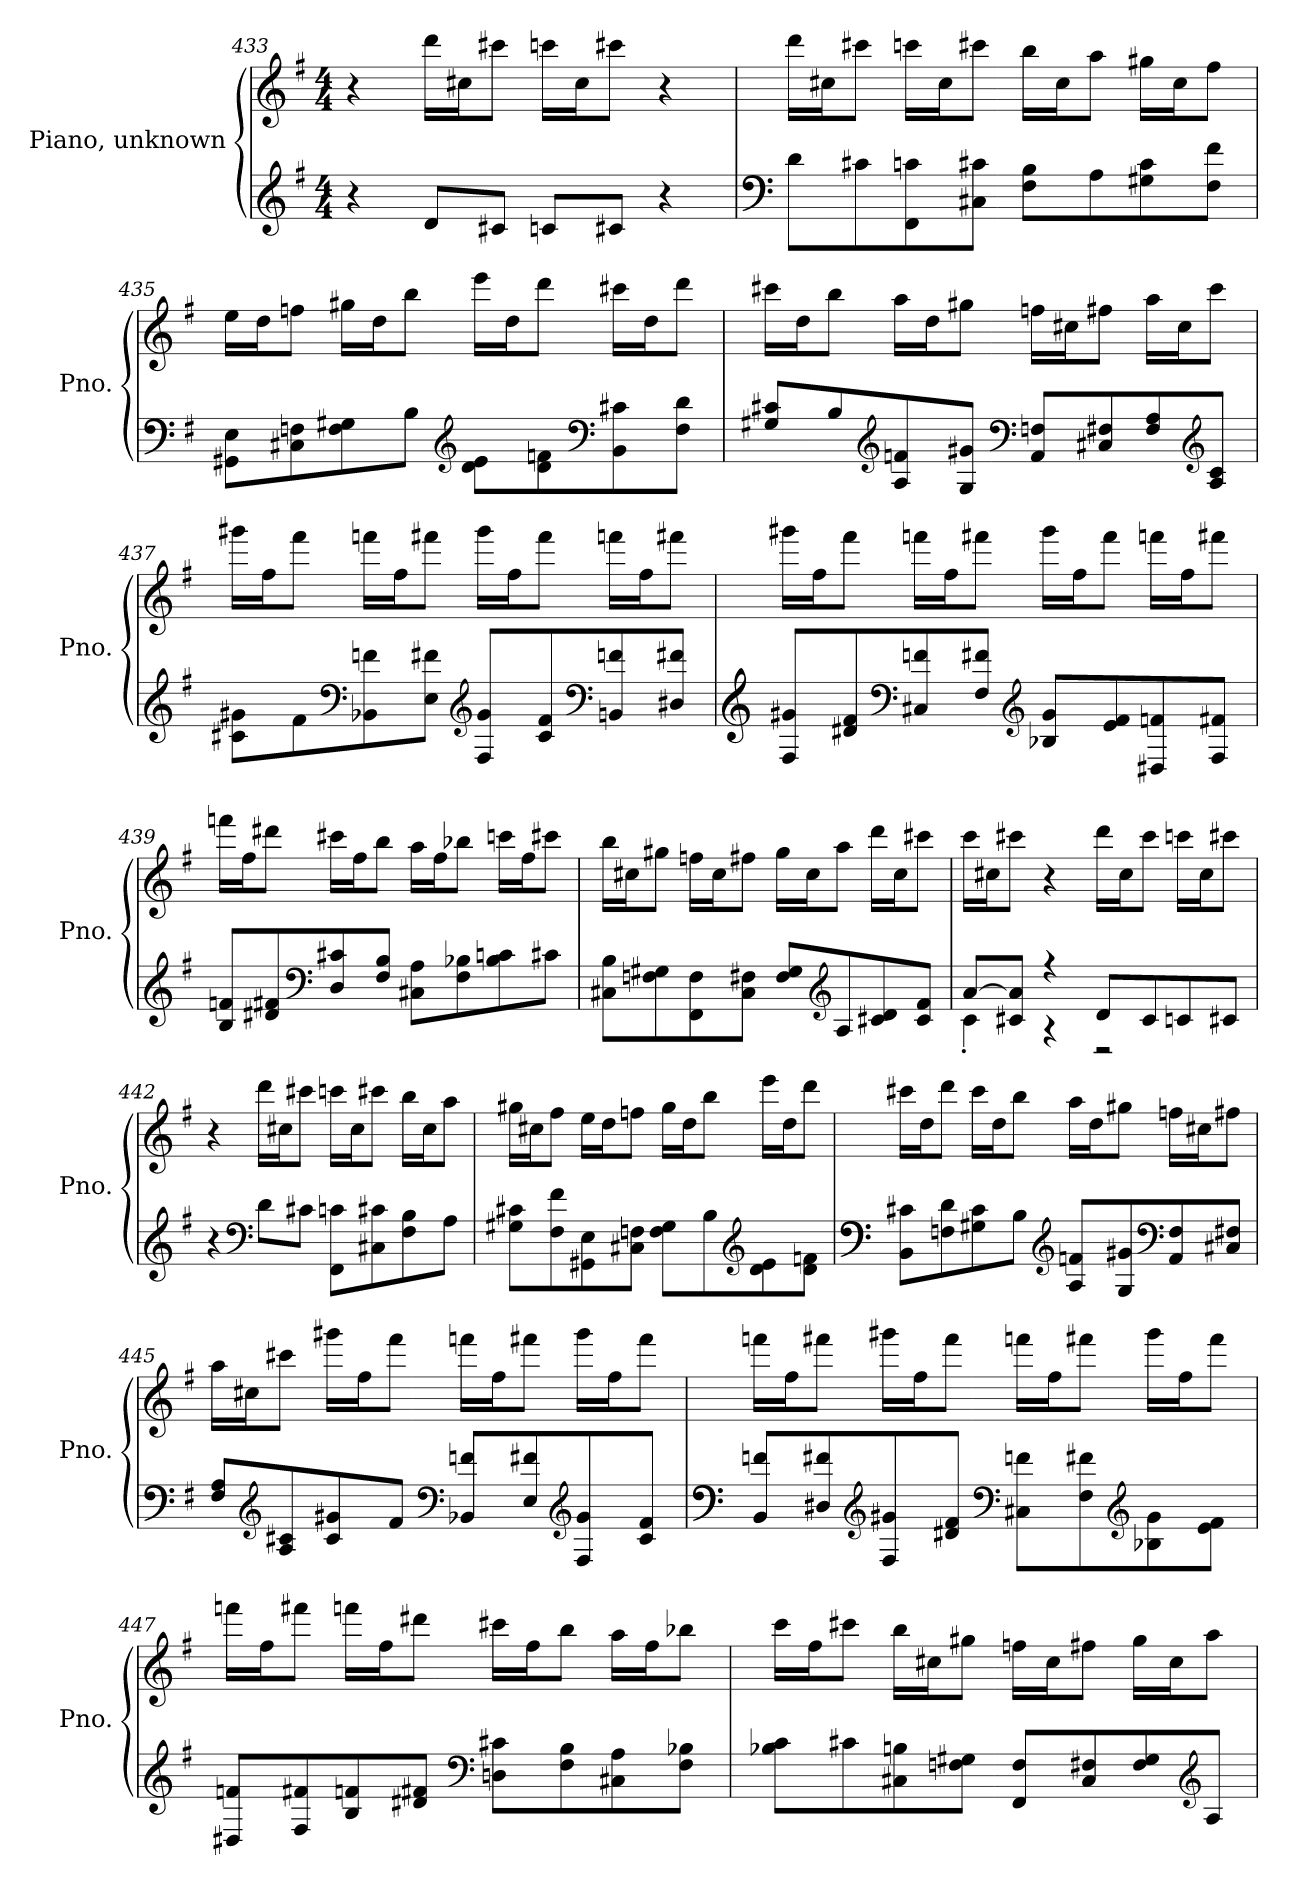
**kern	**kern
*part1	*part1
*staff2	*staff1
*I"Piano, unknown	*
*I'Pno.	*
*clefG2	*clefG2
*k[f#]	*k[f#]
*M4/4	*M4/4
=433	=433
4r	4r
8d/L	16ddd\LL
.	16cc#X\J
8c#X/J	8ccc#X\J
8cn/L	16cccn\LL
.	16cc#\J
8c#X/J	8ccc#X\J
4r	4r
=434	=434
*clefF4	*
8d\L	16ddd\LL
.	16cc#X\J
8c#X\	8ccc#X\J
8FF#\ 8cn\	16cccn\LL
.	16cc#\J
8C#X\ 8c#X\J	8ccc#X\J
8F#\ 8B\L	16bb\LL
.	16cc#\J
8A\	8aa\J
8G#X\ 8c#\	16gg#X\LL
.	16cc#\J
8F#\ 8f#\J	8ff#\J
!!LO:LB:g=z
=435	=435
8GG#X\ 8E\L	16ee\LL
.	16dd\J
8C#X\ 8Fn\	8ffn\J
8F\ 8G#X\	16gg#X\LL
.	16dd\J
8B\J	8bb\J
*clefG2	*
8d\ 8e\L	16eee\LL
.	16dd\J
8d\ 8fn\	8ddd\J
*clefF4	*
8BB\ 8c#X\	16ccc#X\LL
.	16dd\J
8F\ 8d\J	8ddd\J
=436	=436
8G#X/ 8c#X/L	16ccc#X\LL
.	16dd\J
8B/	8bb\J
*clefG2	*
8A/ 8fn/	16aa\LL
.	16dd\J
8G#/ 8g#X/J	8gg#X\J
*clefF4	*
8AA/ 8Fn/L	16ffn\LL
.	16cc#X\J
8C#X/ 8F#X/	8ff#X\J
8F#/ 8A/	16aa\LL
.	16cc#\J
*clefG2	*
8A/ 8c#/J	8ccc#\J
!!LO:LB:g=z
=437	=437
8c#X\ 8g#X\L	16ggg#X\LL
.	16ff#\J
8f#\	8fff#\J
*clefF4	*
8BB-X\ 8fn\	16fffn\LL
.	16ff#\J
8E\ 8f#X\J	8fff#X\J
*clefG2	*
8F#/ 8g#/L	16ggg#\LL
.	16ff#\J
8c#/ 8f#/	8fff#\J
*clefF4	*
8BBn/ 8fn/	16fffn\LL
.	16ff#\J
8D#X/ 8f#X/J	8fff#X\J
=438	=438
*clefG2	*
8F#/ 8g#X/L	16ggg#X\LL
.	16ff#\J
8d#X/ 8f#/	8fff#\J
*clefF4	*
8C#X/ 8fn/	16fffn\LL
.	16ff#\J
8F#/ 8f#X/J	8fff#X\J
*clefG2	*
8B-X/ 8g#/L	16ggg#\LL
.	16ff#\J
8e/ 8f#/	8fff#\J
8D#X/ 8fn/	16fffn\LL
.	16ff#\J
8F#/ 8f#X/J	8fff#X\J
!!LO:LB:g=z
=439	=439
8B/ 8fn/L	16fffn\LL
.	16ff#\J
8d#X/ 8f#X/	8ddd#X\J
*clefF4	*
8D/ 8c#X/	16ccc#X\LL
.	16ff#\J
8F#/ 8B/J	8bb\J
8C#X\ 8A\L	16aa\LL
.	16ff#\J
8F#\ 8B-X\	8bb-X\J
8B-\ 8cn\	16cccn\LL
.	16ff#\J
8c#X\J	8ccc#X\J
=440	=440
8C#X\ 8B\L	16bb\LL
.	16cc#X\J
8Fn\ 8G#X\	8gg#X\J
8FF#\ 8F\	16ffn\LL
.	16cc#\J
8C#\ 8F#X\J	8ff#X\J
8F#/ 8G#/L	16gg#\LL
.	16cc#\J
*clefG2	*
8A/	8aa\J
8c#X/ 8d/	16ddd\LL
.	16cc#\J
8c#/ 8f#/J	8ccc#X\J
!!LO:LB:g=z
=441	=441
*^	*
[8a/L	4c'\	16ccc\LL
.	.	16cc#X\J
8c#X/ 8a/]J	.	8ccc#X\J
4r	4r	4r
8d/L	2r	16ddd\LL
.	.	16cc#\J
8c#/	.	8ccc#\J
8cn/	.	16cccn\LL
.	.	16cc#\J
8c#X/J	.	8ccc#X\J
*v	*v	*
=442	=442
4r	4r
*clefF4	*
8d\L	16ddd\LL
.	16cc#X\J
8c#X\J	8ccc#X\J
8FF#\ 8cn\L	16cccn\LL
.	16cc#\J
8C#X\ 8c#X\	8ccc#X\J
8F#\ 8B\	16bb\LL
.	16cc#\J
8A\J	8aa\J
!!LO:LB:g=z
=443	=443
8G#X\ 8c#X\L	16gg#X\LL
.	16cc#X\J
8F#\ 8f#\	8ff#\J
8GG#X\ 8E\	16ee\LL
.	16dd\J
8C#X\ 8Fn\J	8ffn\J
8F\ 8G#\L	16gg#\LL
.	16dd\J
8B\	8bb\J
*clefG2	*
8d\ 8e\	16eee\LL
.	16dd\J
8d\ 8fn\J	8ddd\J
=444	=444
*clefF4	*
8BB\ 8c#X\L	16ccc#X\LL
.	16dd\J
8Fn\ 8d\	8ddd\J
8G#X\ 8c#\	16ccc#\LL
.	16dd\J
8B\J	8bb\J
*clefG2	*
8A/ 8fn/L	16aa\LL
.	16dd\J
8G#/ 8g#X/	8gg#X\J
*clefF4	*
8AA/ 8F/	16ffn\LL
.	16cc#X\J
8C#X/ 8F#X/J	8ff#X\J
!!LO:PB:g=z
=445	=445
8F#/ 8A/L	16aa\LL
.	16cc#X\J
*clefG2	*
8A/ 8c#X/	8ccc#X\J
8c#/ 8g#X/	16ggg#X\LL
.	16ff#\J
8f#/J	8fff#\J
*clefF4	*
8BB-X/ 8fn/L	16fffn\LL
.	16ff#\J
8E/ 8f#X/	8fff#X\J
*clefG2	*
8F#/ 8g#/	16ggg#\LL
.	16ff#\J
8c#/ 8f#/J	8fff#\J
=446	=446
*clefF4	*
8BB/ 8fn/L	16fffn\LL
.	16ff#\J
8D#X/ 8f#X/	8fff#X\J
*clefG2	*
8F#/ 8g#X/	16ggg#X\LL
.	16ff#\J
8d#X/ 8f#/J	8fff#\J
*clefF4	*
8C#X\ 8fn\L	16fffn\LL
.	16ff#\J
8F#\ 8f#X\	8fff#X\J
*clefG2	*
8B-X\ 8g#\	16ggg#\LL
.	16ff#\J
8e\ 8f#\J	8fff#\J
!!LO:LB:g=z
=447	=447
8D#X/ 8fn/L	16fffn\LL
.	16ff#\J
8F#/ 8f#X/	8fff#X\J
8B/ 8fn/	16fffn\LL
.	16ff#\J
8d#X/ 8f#X/J	8ddd#X\J
*clefF4	*
8Dn\ 8c#X\L	16ccc#X\LL
.	16ff#\J
8F#\ 8B\	8bb\J
8C#X\ 8A\	16aa\LL
.	16ff#\J
8F#\ 8B-X\J	8bb-X\J
=448	=448
8B-X\ 8c\L	16ccc\LL
.	16ff#\J
8c#X\	8ccc#X\J
8C#X\ 8Bn\	16bb\LL
.	16cc#X\J
8Fn\ 8G#X\J	8gg#X\J
8FF#/ 8F/L	16ffn\LL
.	16cc#\J
8C#/ 8F#X/	8ff#X\J
8F#/ 8G#/	16gg#\LL
.	16cc#\J
*clefG2	*
8A/J	8aa\J
=	=
*-	*-
